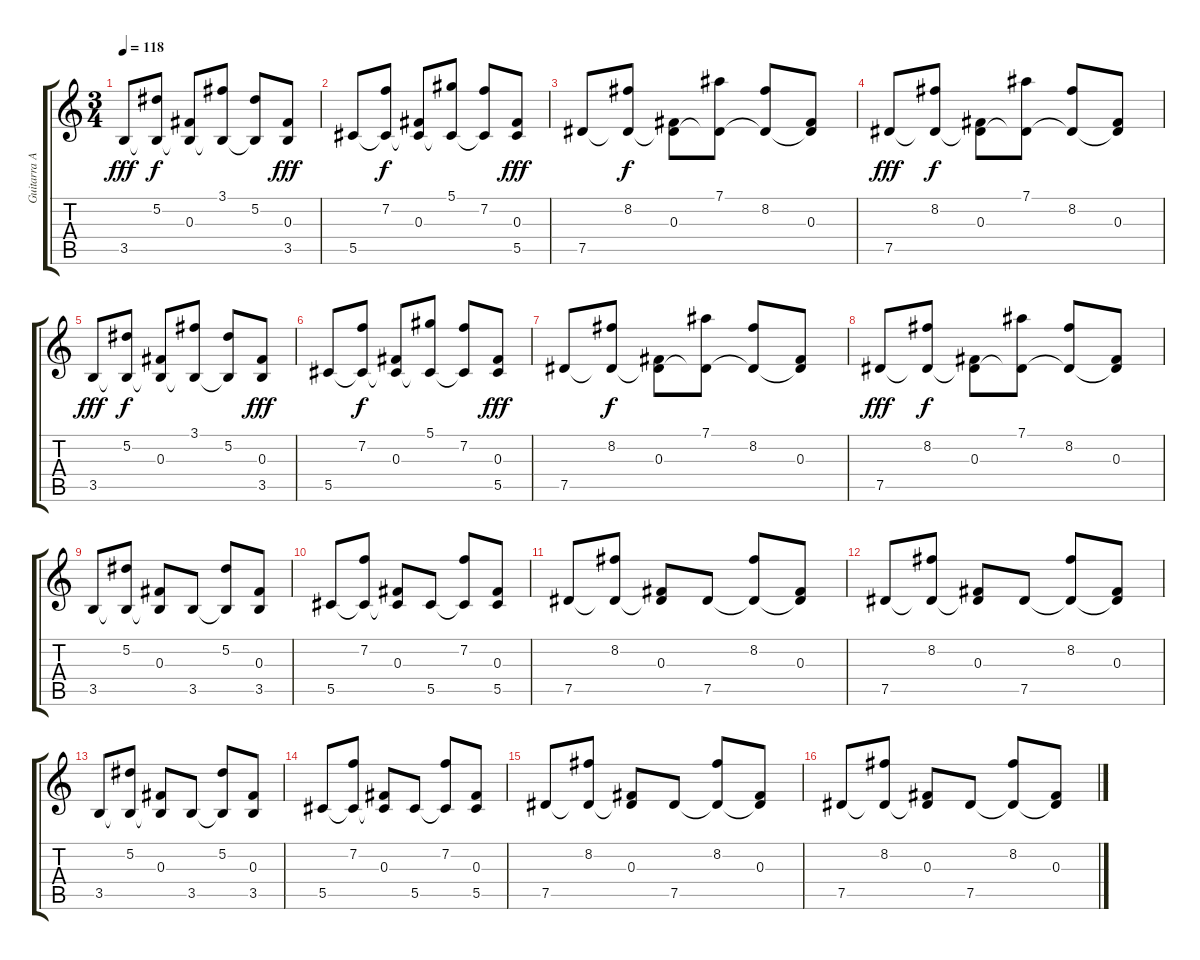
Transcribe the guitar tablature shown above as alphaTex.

\track ("Guitarra Acustica" "Guitarra A") {instrument acousticguitarsteel}
\staff {score tabs}
\tuning (Eb4 Bb3 Gb3 Db3 Ab2 Eb2) {hide}
\ts (3 4)
\tempo 118
\clef g2
\ks c
3.5.8{dy fff instrument acousticguitarsteel} (5.2 3.5{t}).8{dy f} (0.3 3.5{t}).8 (3.1 3.5{t}).8 (5.2 3.5{t}).8 (0.3 3.5).8{dy fff} |
5.5.8 (7.2 5.5{t}).8{dy f} (0.3 5.5{t}).8 (5.1 5.5{t}).8 (7.2 5.5{t}).8 (0.3 5.5).8{dy fff} |
7.5.8 (8.2 7.5{t}).8{dy f} (0.3 7.5{t}).8 (7.1 7.5{t}).8 (8.2 7.5{t}).8 (0.3 7.5{t}).8 |
7.5.8{dy fff} (8.2 7.5{t}).8{dy f} (0.3 7.5{t}).8 (7.1 7.5{t}).8 (8.2 7.5{t}).8 (0.3 7.5{t}).8 |
3.5.8{dy fff} (5.2 3.5{t}).8{dy f} (0.3 3.5{t}).8 (3.1 3.5{t}).8 (5.2 3.5{t}).8 (0.3 3.5).8{dy fff} |
5.5.8 (7.2 5.5{t}).8{dy f} (0.3 5.5{t}).8 (5.1 5.5{t}).8 (7.2 5.5{t}).8 (0.3 5.5).8{dy fff} |
7.5.8 (8.2 7.5{t}).8{dy f} (0.3 7.5{t}).8 (7.1 7.5{t}).8 (8.2 7.5{t}).8 (0.3 7.5{t}).8 |
7.5.8{dy fff} (8.2 7.5{t}).8{dy f} (0.3 7.5{t}).8 (7.1 7.5{t}).8 (8.2 7.5{t}).8 (0.3 7.5{t}).8 |
3.5.8 (5.2 3.5{t}).8 (0.3 3.5{t}).8 3.5.8 (5.2 3.5{t}).8 (0.3 3.5).8 |
5.5.8 (7.2 5.5{t}).8 (0.3 5.5{t}).8 5.5.8 (7.2 5.5{t}).8 (0.3 5.5).8 |
7.5.8 (8.2 7.5{t}).8 (0.3 7.5{t}).8 7.5.8 (8.2 7.5{t}).8 (0.3 7.5{t}).8 |
7.5.8 (8.2 7.5{t}).8 (0.3 7.5{t}).8 7.5.8 (8.2 7.5{t}).8 (0.3 7.5{t}).8 |
3.5.8 (5.2 3.5{t}).8 (0.3 3.5{t}).8 3.5.8 (5.2 3.5{t}).8 (0.3 3.5).8 |
5.5.8 (7.2 5.5{t}).8 (0.3 5.5{t}).8 5.5.8 (7.2 5.5{t}).8 (0.3 5.5).8 |
7.5.8 (8.2 7.5{t}).8 (0.3 7.5{t}).8 7.5.8 (8.2 7.5{t}).8 (0.3 7.5{t}).8 |
7.5.8 (8.2 7.5{t}).8 (0.3 7.5{t}).8 7.5.8 (8.2 7.5{t}).8 (0.3 7.5{t}).8
